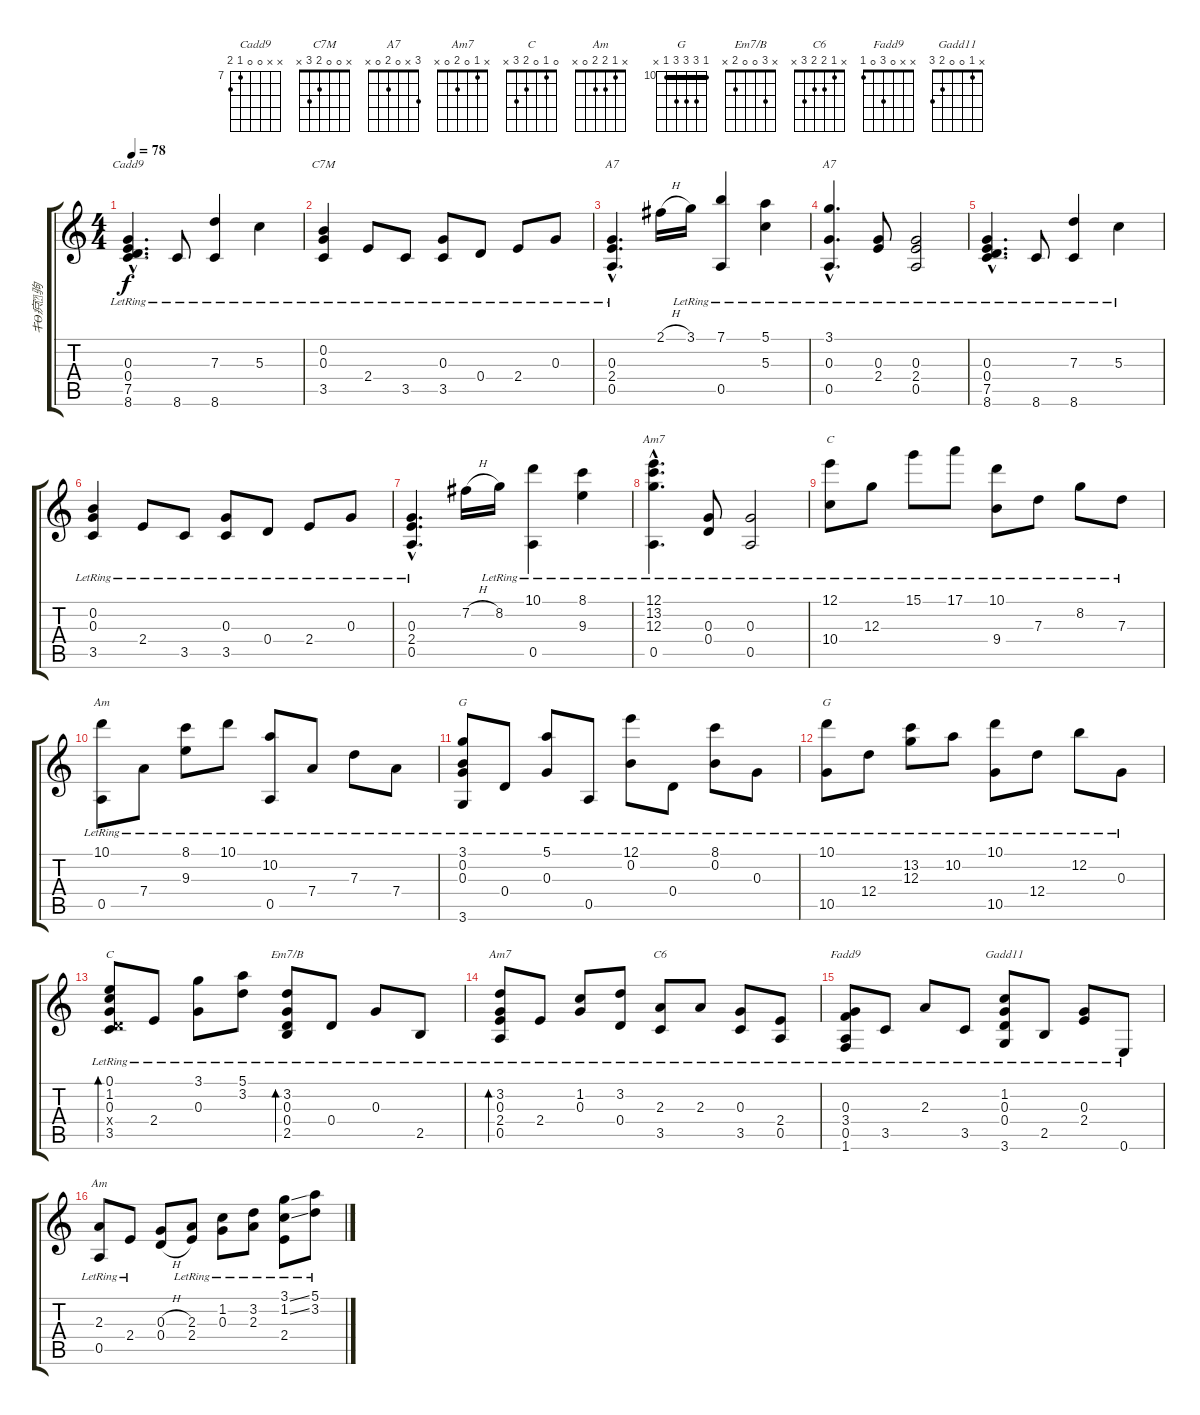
\track ("キΘ疻驹" "キΘ疻驹") {instrument acousticguitarnylon}
\staff {score tabs}
\tuning (E4 B3 G3 D3 A2 E2) {hide}
\chord ("Cadd9" x x 0 0 7 8) {firstfret 7}
\chord ("C7M" x 0 0 2 3 x)
\chord ("A7" x 2 0 2 0 x)
\chord ("A7" 3 x 0 2 0 x)
\chord ("Am7" 12 13 12 x 0 x) {firstfret 12}
\chord ("C" 12 x 12 10 x x) {firstfret 10}
\chord ("Am" 7 7 9 7 0 x) {firstfret 7 barre 7}
\chord ("G" 3 0 0 x 2 3)
\chord ("G" 10 12 12 12 10 x) {firstfret 10 barre 10}
\chord ("C" 0 1 0 2 3 x)
\chord ("Em7/B" x 3 0 0 2 x)
\chord ("Am7" x 1 0 2 0 x)
\chord ("C6" x 1 2 2 3 x)
\chord ("Fadd9" x x 0 3 0 1)
\chord ("Gadd11" x 1 0 0 2 3)
\chord ("Am" x 1 2 2 0 x)
\ts (4 4)
\tempo 78
\clef g2
\ks c
(0.3{hac lr} 0.4{hac lr} 7.5{hac lr} 8.6{hac lr}).4{d ch "Cadd9" dy f} 8.6{lr}.8 (7.3{lr} 8.6{lr}).4 5.3{lr}.4 |
(0.2{lr} 0.3{lr} 3.5{lr}).4{ch "C7M"} 2.4{lr}.8 3.5{lr}.8 (0.3{lr} 3.5{lr}).8 0.4{lr}.8 2.4{lr}.8 0.3{lr}.8 |
(0.3{hac lr} 2.4{hac lr} 0.5{hac lr}).4{d ch "A7"} 2.1{h}.16 3.1{lr}.16 (7.1{lr} 0.5{lr}).4 (5.1{lr} 5.3{lr}).4 |
(3.1{hac lr} 0.3{hac lr} 0.5{hac lr}).4{d ch "A7"} (0.3{lr} 2.4{lr}).8 (0.3{lr} 2.4{lr} 0.5{lr}).2 |
(0.3{hac lr} 0.4{hac lr} 7.5{hac lr} 8.6{hac lr}).4{d} 8.6{lr}.8 (7.3{lr} 8.6{lr}).4 5.3{lr}.4 |
(0.2{lr} 0.3{lr} 3.5{lr}).4 2.4{lr}.8 3.5{lr}.8 (0.3{lr} 3.5{lr}).8 0.4{lr}.8 2.4{lr}.8 0.3{lr}.8 |
(0.3{hac lr} 2.4{hac lr} 0.5{hac lr}).4{d} 7.2{h}.16 8.2{lr}.16 (10.1{lr} 0.5{lr}).4 (8.1{lr} 9.3{lr}).4 |
(12.1{hac lr} 13.2{hac lr} 12.3{hac lr} 0.5{hac lr}).4{d ch "Am7"} (0.3{lr} 0.4{lr}).8 (0.3{lr} 0.5{lr}).2 |
(12.1{lr} 10.4{lr}).8{ch "C"} 12.3{lr}.8 15.1{lr}.8 17.1{lr}.8 (10.1{lr} 9.4{lr}).8 7.3{lr}.8 8.2{lr}.8 7.3{lr}.8 |
(10.1{lr} 0.5{lr}).8{ch "Am"} 7.4{lr}.8 (8.1{lr} 9.3{lr}).8 10.1{lr}.8 (10.2{lr} 0.5{lr}).8 7.4{lr}.8 7.3{lr}.8 7.4{lr}.8 |
(3.1{lr} 0.2{lr} 0.3{lr} 3.6{lr}).8{ch "G"} 0.4{lr}.8 (5.1{lr} 0.3{lr}).8 0.5{lr}.8 (12.1{lr} 0.2{lr}).8 0.4{lr}.8 (8.1{lr} 0.2{lr}).8 0.3{lr}.8 |
(10.1{lr} 10.5{lr}).8{ch "G"} 12.4{lr}.8 (13.2{lr} 12.3{lr}).8 10.2{lr}.8 (10.1{lr} 10.5{lr}).8 12.4{lr}.8 12.2{lr}.8 0.3{lr}.8 |
(0.1{lr} 1.2{lr} 0.3{lr} 0.4{x} 3.5{lr}).8{bd 480 ch "C"} 2.4{lr}.8 (3.1{lr} 0.3{lr}).8 (5.1{lr} 3.2{lr}).8 (3.2{lr} 0.3{lr} 0.4{lr} 2.5{lr}).8{bd 480 ch "Em7/B"} 0.4{lr}.8 0.3{lr}.8 2.5{lr}.8 |
(3.2{lr} 0.3{lr} 2.4{lr} 0.5{lr}).8{bd 480 ch "Am7"} 2.4{lr}.8 (1.2{lr} 0.3{lr}).8 (3.2{lr} 0.4{lr}).8 (2.3{lr} 3.5{lr}).8{ch "C6"} 2.3{lr}.8 (0.3{lr} 3.5{lr}).8 (2.4{lr} 0.5{lr}).8 |
(0.3{lr} 3.4{lr} 0.5{lr} 1.6{lr}).8{ch "Fadd9"} 3.5{lr}.8 2.3{lr}.8 3.5{lr}.8 (1.2{lr} 0.3{lr} 0.4{lr} 3.6{lr}).8{ch "Gadd11"} 2.5{lr}.8 (0.3{lr} 2.4{lr}).8 0.6{lr}.8 |
(2.3{lr} 0.5{lr}).8{ch "Am"} 2.4{lr}.8 (0.3{h} 0.4{h}).8 (2.3{lr} 2.4{lr}).8 (1.2{lr} 0.3{lr}).8 (3.2{lr} 2.3{lr}).8 (3.1{ss} 1.2{ss} 2.4{lr}).8 (5.1{lr} 3.2{lr}).8
